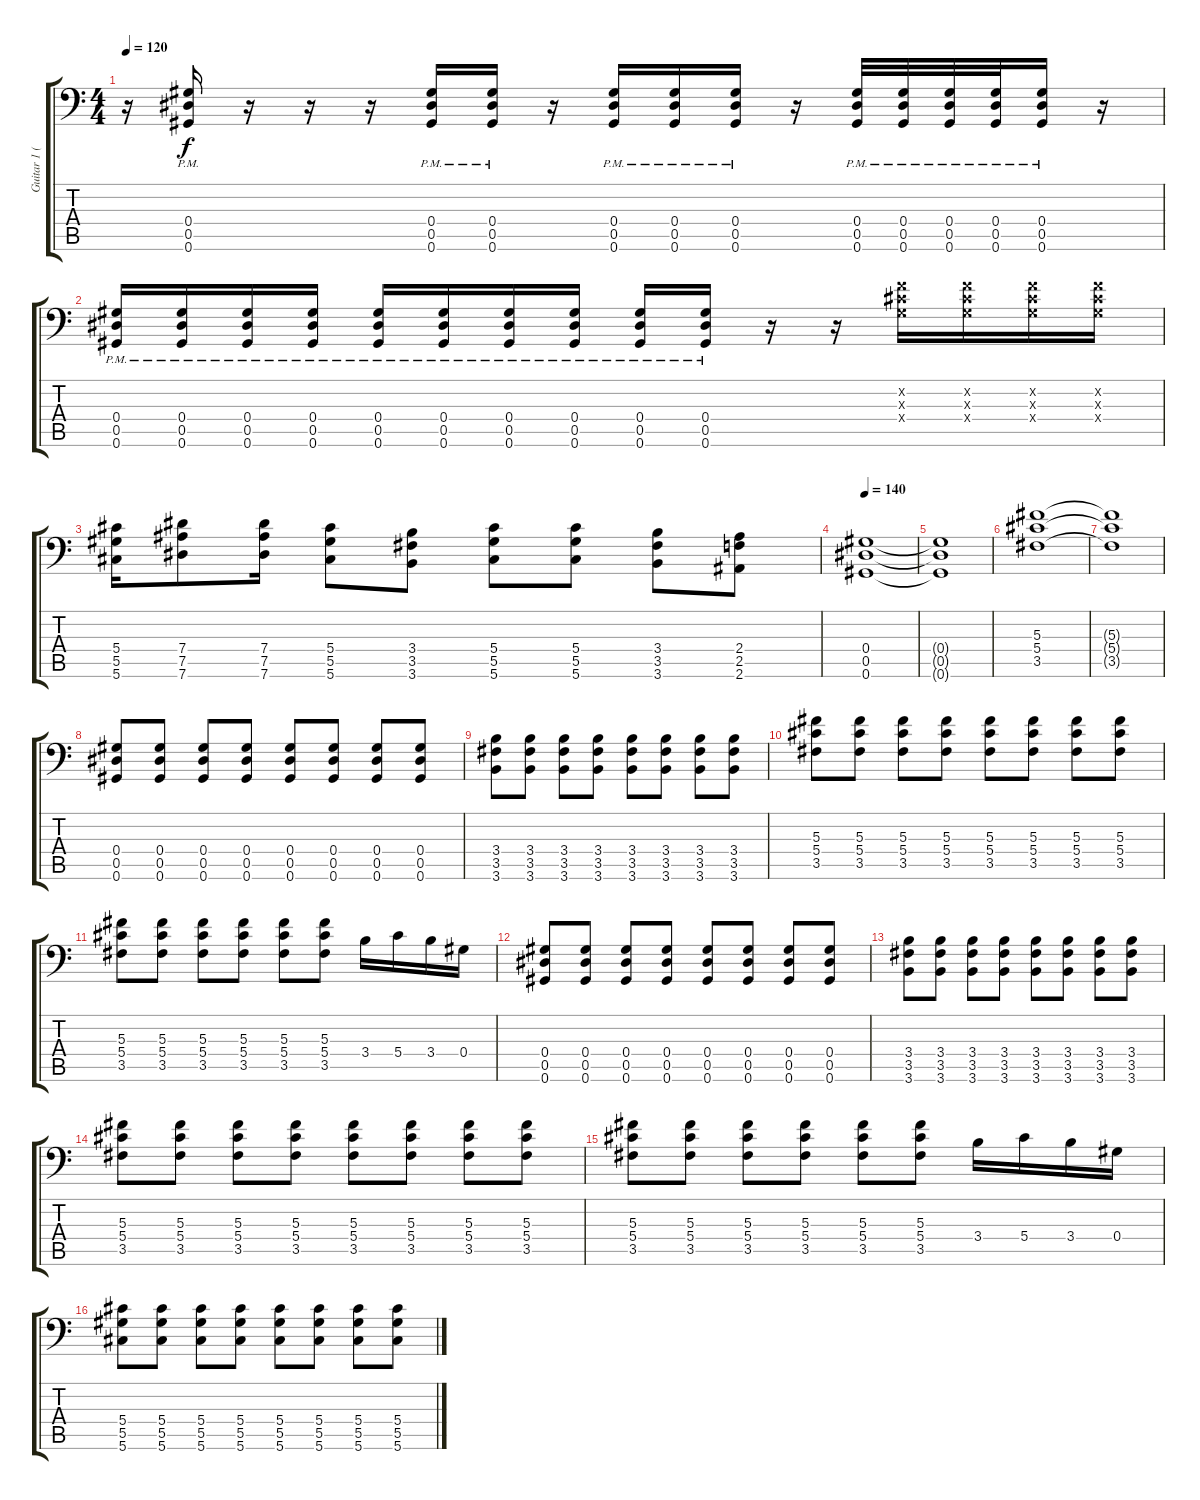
\track ("Guitar 1 (Drop G#)" "Guitar 1 (") {instrument distortionguitar}
\staff {score tabs}
\tuning (Bb3 F3 Db3 Ab2 Eb2 Ab1) {hide}
\ts (4 4)
\tempo 120
\clef f4
\ks c
r.16{dy f} (0.4{pm} 0.5{pm} 0.6{pm}).16 r.16 r.16 r.16 (0.4{pm} 0.5{pm} 0.6{pm}).16 (0.4{pm} 0.5{pm} 0.6{pm}).16 r.16 (0.4{pm} 0.5{pm} 0.6{pm}).16 (0.4{pm} 0.5{pm} 0.6{pm}).16 (0.4{pm} 0.5{pm} 0.6{pm}).16 r.16 (0.4{pm} 0.5{pm} 0.6{pm}).32 (0.4{pm} 0.5{pm} 0.6{pm}).32 (0.4{pm} 0.5{pm} 0.6{pm}).32 (0.4{pm} 0.5{pm} 0.6{pm}).32 (0.4{pm} 0.5{pm} 0.6{pm}).16 r.16 |
(0.4{pm} 0.5{pm} 0.6{pm}).16 (0.4{pm} 0.5{pm} 0.6{pm}).16 (0.4{pm} 0.5{pm} 0.6{pm}).16 (0.4{pm} 0.5{pm} 0.6{pm}).16 (0.4{pm} 0.5{pm} 0.6{pm}).16 (0.4{pm} 0.5{pm} 0.6{pm}).16 (0.4{pm} 0.5{pm} 0.6{pm}).16 (0.4{pm} 0.5{pm} 0.6{pm}).16 (0.4{pm} 0.5{pm} 0.6{pm}).16 (0.4{pm} 0.5{pm} 0.6{pm}).16 r.16 r.16 (0.2{x} 0.3{x} 0.4{x}).16 (0.2{x} 0.3{x} 0.4{x}).16 (0.2{x} 0.3{x} 0.4{x}).16 (0.2{x} 0.3{x} 0.4{x}).16 |
(5.4 5.5 5.6).16 (7.4 7.5 7.6).8 (7.4 7.5 7.6).16 (5.4 5.5 5.6).8 (3.4 3.5 3.6).8 (5.4 5.5 5.6).8 (5.4 5.5 5.6).8 (3.4 3.5 3.6).8 (2.4 2.5 2.6).8 |
\tempo 140
(0.4 0.5 0.6).1{volume 0} |
(0.4{t} 0.5{t} 0.6{t}).1 |
(5.3 5.4 3.5).1{volume 7} |
(5.3{t} 5.4{t} 3.5{t}).1 |
(0.4 0.5 0.6).8 (0.4 0.5 0.6).8 (0.4 0.5 0.6).8 (0.4 0.5 0.6).8 (0.4 0.5 0.6).8 (0.4 0.5 0.6).8 (0.4 0.5 0.6).8 (0.4 0.5 0.6).8 |
(3.4 3.5 3.6).8 (3.4 3.5 3.6).8 (3.4 3.5 3.6).8 (3.4 3.5 3.6).8 (3.4 3.5 3.6).8 (3.4 3.5 3.6).8 (3.4 3.5 3.6).8 (3.4 3.5 3.6).8 |
(5.3 5.4 3.5).8 (5.3 5.4 3.5).8 (5.3 5.4 3.5).8 (5.3 5.4 3.5).8 (5.3 5.4 3.5).8 (5.3 5.4 3.5).8 (5.3 5.4 3.5).8 (5.3 5.4 3.5).8 |
(5.3 5.4 3.5).8 (5.3 5.4 3.5).8 (5.3 5.4 3.5).8 (5.3 5.4 3.5).8 (5.3 5.4 3.5).8 (5.3 5.4 3.5).8 3.4.16 5.4.16 3.4.16 0.4.16 |
(0.4 0.5 0.6).8 (0.4 0.5 0.6).8 (0.4 0.5 0.6).8 (0.4 0.5 0.6).8 (0.4 0.5 0.6).8 (0.4 0.5 0.6).8 (0.4 0.5 0.6).8 (0.4 0.5 0.6).8 |
(3.4 3.5 3.6).8 (3.4 3.5 3.6).8 (3.4 3.5 3.6).8 (3.4 3.5 3.6).8 (3.4 3.5 3.6).8 (3.4 3.5 3.6).8 (3.4 3.5 3.6).8 (3.4 3.5 3.6).8 |
(5.3 5.4 3.5).8 (5.3 5.4 3.5).8 (5.3 5.4 3.5).8 (5.3 5.4 3.5).8 (5.3 5.4 3.5).8 (5.3 5.4 3.5).8 (5.3 5.4 3.5).8 (5.3 5.4 3.5).8 |
(5.3 5.4 3.5).8 (5.3 5.4 3.5).8 (5.3 5.4 3.5).8 (5.3 5.4 3.5).8 (5.3 5.4 3.5).8 (5.3 5.4 3.5).8 3.4.16 5.4.16 3.4.16 0.4.16 |
(5.4 5.5 5.6).8 (5.4 5.5 5.6).8 (5.4 5.5 5.6).8 (5.4 5.5 5.6).8 (5.4 5.5 5.6).8 (5.4 5.5 5.6).8 (5.4 5.5 5.6).8 (5.4 5.5 5.6).8
